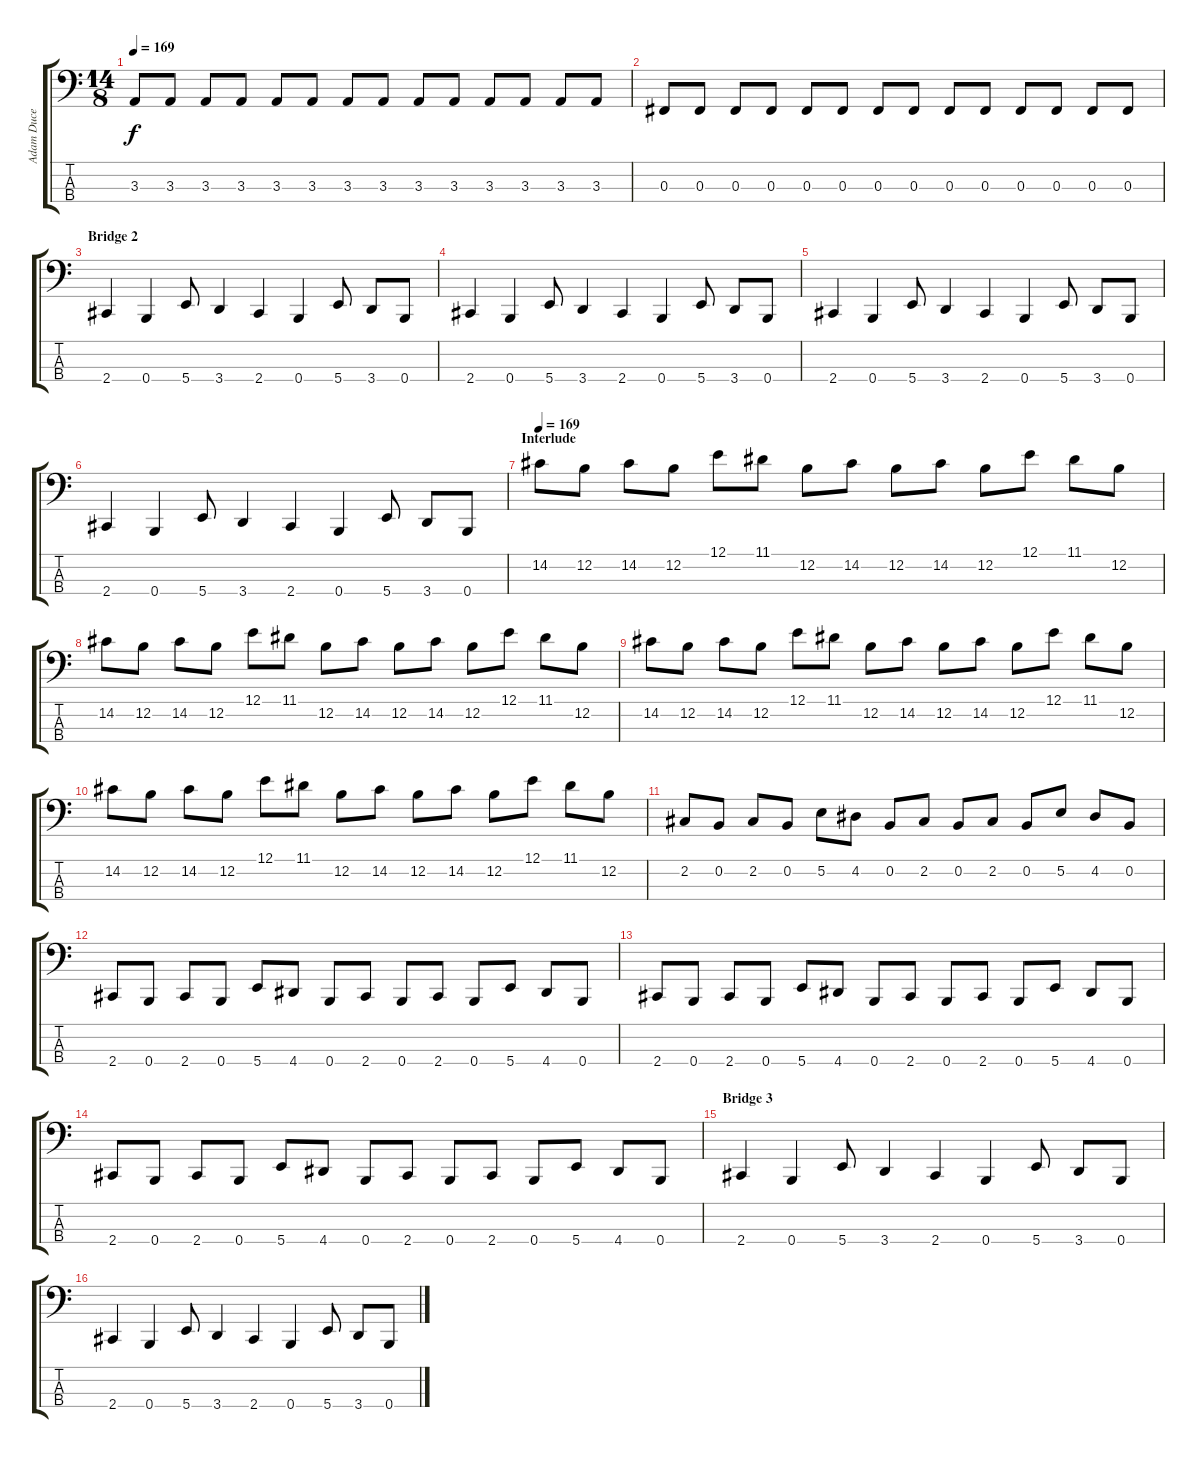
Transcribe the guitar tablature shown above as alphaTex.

\track ("Adam Duce" "Adam Duce") {instrument synthbass2}
\staff {score tabs}
\tuning (E2 B1 Gb1 B0) {hide}
\ts (14 8)
\tempo 169
\clef f4
\ks c
3.3.8{dy f} 3.3.8 3.3.8 3.3.8 3.3.8 3.3.8 3.3.8 3.3.8 3.3.8 3.3.8 3.3.8 3.3.8 3.3.8 3.3.8 |
0.3.8 0.3.8 0.3.8 0.3.8 0.3.8 0.3.8 0.3.8 0.3.8 0.3.8 0.3.8 0.3.8 0.3.8 0.3.8 0.3.8 |
\section ("" "Bridge 2")
2.4.4 0.4.4 5.4.8 3.4.4 2.4.4 0.4.4 5.4.8 3.4.8 0.4.8 |
2.4.4 0.4.4 5.4.8 3.4.4 2.4.4 0.4.4 5.4.8 3.4.8 0.4.8 |
2.4.4 0.4.4 5.4.8 3.4.4 2.4.4 0.4.4 5.4.8 3.4.8 0.4.8 |
2.4.4 0.4.4 5.4.8 3.4.4 2.4.4 0.4.4 5.4.8 3.4.8 0.4.8 |
\section ("" "Interlude")
\tempo 169
14.2.8 12.2.8 14.2.8 12.2.8 12.1.8 11.1.8 12.2.8 14.2.8 12.2.8 14.2.8 12.2.8 12.1.8 11.1.8 12.2.8 |
14.2.8 12.2.8 14.2.8 12.2.8 12.1.8 11.1.8 12.2.8 14.2.8 12.2.8 14.2.8 12.2.8 12.1.8 11.1.8 12.2.8 |
14.2.8 12.2.8 14.2.8 12.2.8 12.1.8 11.1.8 12.2.8 14.2.8 12.2.8 14.2.8 12.2.8 12.1.8 11.1.8 12.2.8 |
14.2.8 12.2.8 14.2.8 12.2.8 12.1.8 11.1.8 12.2.8 14.2.8 12.2.8 14.2.8 12.2.8 12.1.8 11.1.8 12.2.8 |
2.2.8 0.2.8 2.2.8 0.2.8 5.2.8 4.2.8 0.2.8 2.2.8 0.2.8 2.2.8 0.2.8 5.2.8 4.2.8 0.2.8 |
2.4.8 0.4.8 2.4.8 0.4.8 5.4.8 4.4.8 0.4.8 2.4.8 0.4.8 2.4.8 0.4.8 5.4.8 4.4.8 0.4.8 |
2.4.8 0.4.8 2.4.8 0.4.8 5.4.8 4.4.8 0.4.8 2.4.8 0.4.8 2.4.8 0.4.8 5.4.8 4.4.8 0.4.8 |
2.4.8 0.4.8 2.4.8 0.4.8 5.4.8 4.4.8 0.4.8 2.4.8 0.4.8 2.4.8 0.4.8 5.4.8 4.4.8 0.4.8 |
\section ("" "Bridge 3")
2.4.4 0.4.4 5.4.8 3.4.4 2.4.4 0.4.4 5.4.8 3.4.8 0.4.8 |
2.4.4 0.4.4 5.4.8 3.4.4 2.4.4 0.4.4 5.4.8 3.4.8 0.4.8
